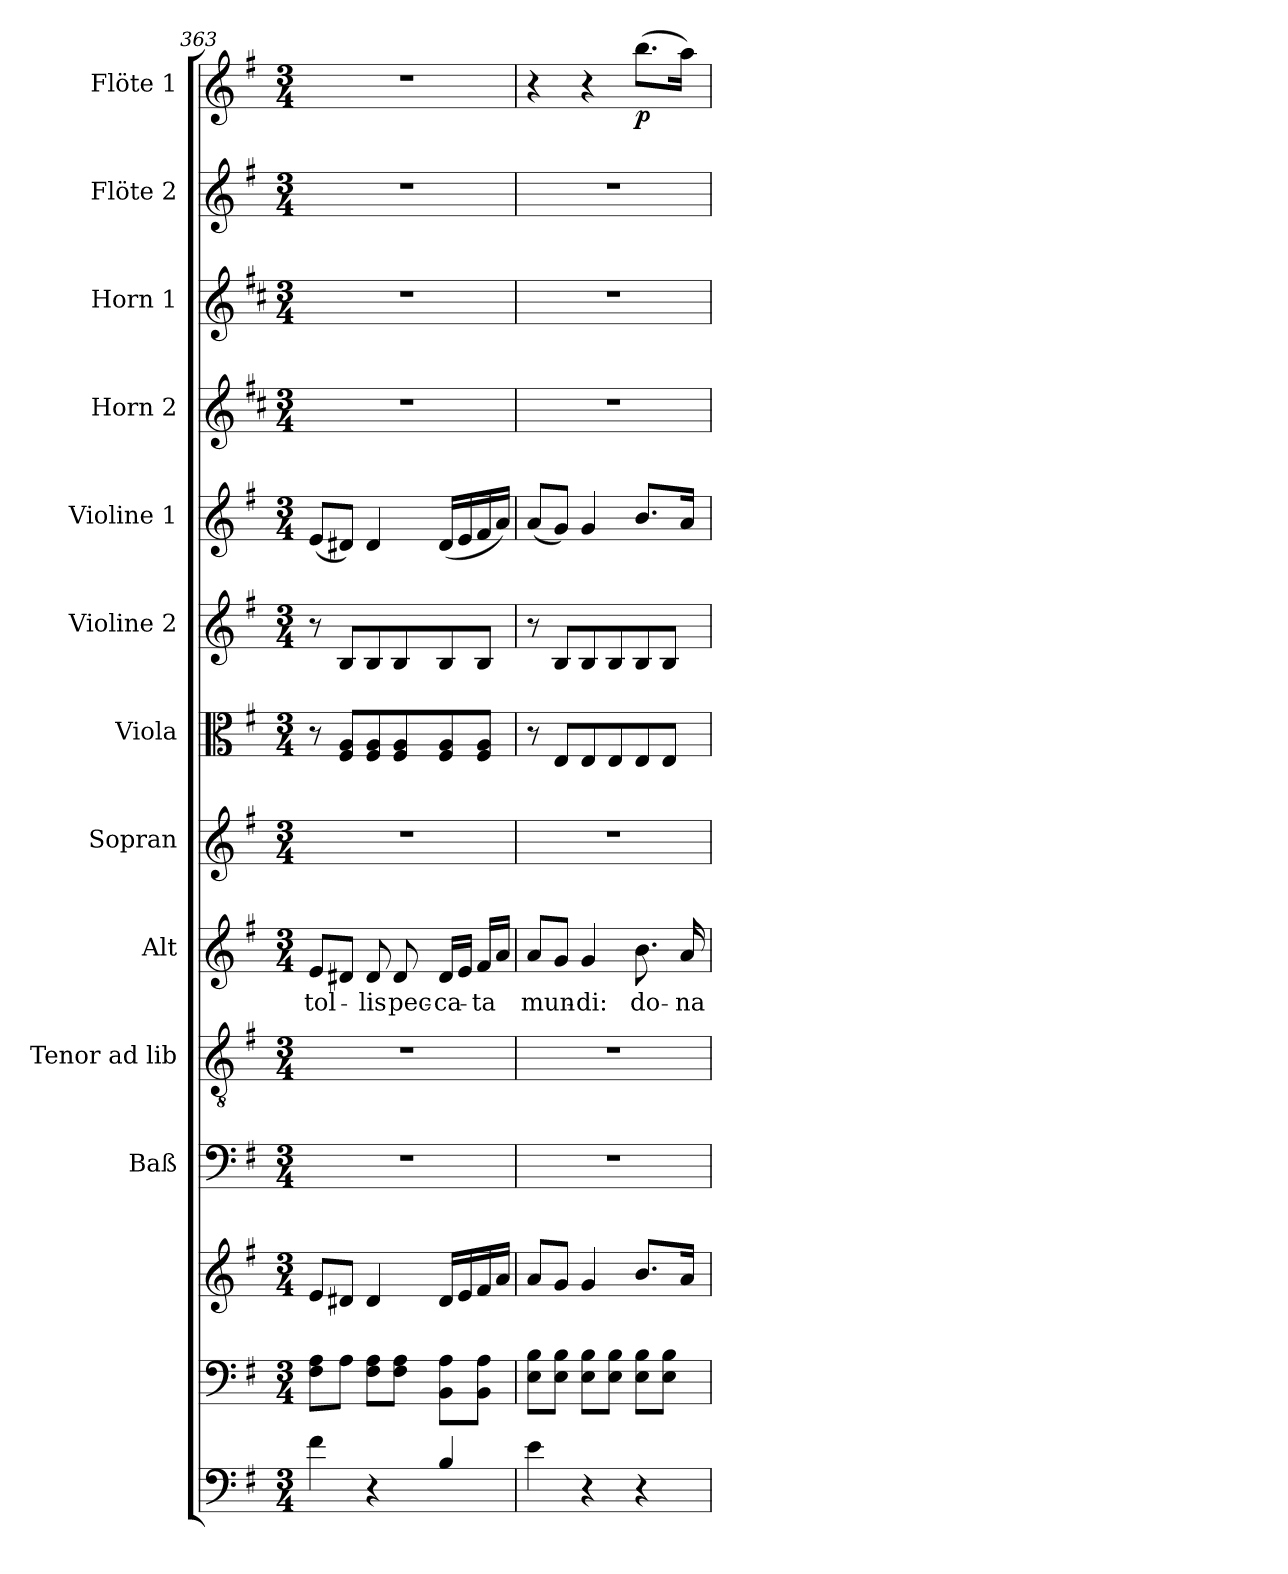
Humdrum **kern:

**kern	**kern	**kern	**kern	**kern	**kern	**text	**kern	**kern	**kern	**kern	**kern	**kern	**kern	**kern	**dynam
*part13	*part12	*part12	*part11	*part10	*part9	*part9	*part8	*part7	*part6	*part5	*part4	*part3	*part2	*part1	*part1
*staff14	*staff13	*staff12	*staff11	*staff10	*staff9	*staff9	*staff8	*staff7	*staff6	*staff5	*staff4	*staff3	*staff2	*staff1	*staff1
*	*	*	*I"Baß	*I"Tenor ad lib	*I"Alt	*	*I"Sopran	*I"Viola	*I"Violine 2	*I"Violine 1	*I"Horn 2	*I"Horn 1	*I"Flöte 2	*I"Flöte 1	*
*	*	*	*I'Baß	*I'Ten	*I'Alt	*	*I'Sop	*I'Vla.	*I'Vln. 2	*I'Vln. 1	*I'Hrn. 2	*I'Hrn. 1	*I'Fl. 2	*I'Fl. 1	*
*clefF4	*clefF4	*clefG2	*clefF4	*clefGv2	*clefG2	*	*clefG2	*clefC3	*clefG2	*clefG2	*clefG2	*clefG2	*clefG2	*clefG2	*
*ITrd7c12	*	*	*	*	*	*	*	*	*	*	*ITrd4c7	*ITrd4c7	*	*	*
*k[f#]	*k[f#]	*k[f#]	*k[f#]	*k[f#]	*k[f#]	*	*k[f#]	*k[f#]	*k[f#]	*k[f#]	*k[f#]	*k[f#]	*k[f#]	*k[f#]	*
*G:	*G:	*G:	*G:	*G:	*G:	*	*G:	*G:	*G:	*G:	*G:	*G:	*G:	*G:	*
*M3/4	*M3/4	*M3/4	*M3/4	*M3/4	*M3/4	*	*M3/4	*M3/4	*M3/4	*M3/4	*M3/4	*M3/4	*M3/4	*M3/4	*
=363	=363	=363	=363	=363	=363	=363	=363	=363	=363	=363	=363	=363	=363	=363	=363
!	!	!	!	!	!	!LO:LY:b	!	!	!	!	!	!	!	!	!
4F#\	8F#\ 8A\L	8e/L	2.r	2.r	8e/L	tol-	2.r	8r	8r	(<8e/L	2.r	2.r	2.r	2.r	.
.	8A\J	8d#X/J	.	.	8d#X/J	.	.	8F#/ 8A/L	8B/L	8d#X/J)	.	.	.	.	.
!	!	!	!	!	!	!LO:LY:b	!	!	!	!	!	!	!	!	!
4r	8F#\ 8A\L	4d#/	.	.	8d#/	-lis	.	8F#/ 8A/	8B/	4d#/	.	.	.	.	.
!	!	!	!	!	!	!LO:LY:b	!	!	!	!	!	!	!	!	!
.	8F#\ 8A\J	.	.	.	8d#/	pec-	.	8F#/ 8A/	8B/	.	.	.	.	.	.
!	!	!	!	!	!	!LO:LY:b	!	!	!	!	!	!	!	!	!
4BB/	8BB\ 8A\L	16d#/LL	.	.	16d#/LL	-ca-	.	8F#/ 8A/	8B/	(<16d#/LL	.	.	.	.	.
.	.	16e/	.	.	16e/JJ	.	.	.	.	16e/	.	.	.	.	.
!	!	!	!	!	!	!LO:LY:b	!	!	!	!	!	!	!	!	!
.	8BB\ 8A\J	16f#/	.	.	16f#/LL	-ta	.	8F#/ 8A/J	8B/J	16f#/	.	.	.	.	.
.	.	16a/JJ	.	.	16a/JJ	.	.	.	.	16a/JJ)	.	.	.	.	.
=364	=364	=364	=364	=364	=364	=364	=364	=364	=364	=364	=364	=364	=364	=364	=364
!	!	!	!	!	!	!LO:LY:b	!	!	!	!	!	!	!	!	!
4E\	8E\ 8B\L	8a/L	2.r	2.r	8a/L	mun-	2.r	8r	8r	(<8a/L	2.r	2.r	2.r	4r	.
.	8E\ 8B\J	8g/J	.	.	8g/J	.	.	8E/L	8B/L	8g/J)	.	.	.	.	.
!	!	!	!	!	!	!LO:LY:b	!	!	!	!	!	!	!	!	!
4r	8E\ 8B\L	4g/	.	.	4g/	-di:	.	8E/	8B/	4g/	.	.	.	4r	.
.	8E\ 8B\J	.	.	.	.	.	.	8E/	8B/	.	.	.	.	.	.
!	!	!	!	!	!	!LO:LY:b	!	!	!	!	!	!	!	!	!LO:DY:b
4r	8E\ 8B\L	8.b/L	.	.	8.b\	do-	.	8E/	8B/	8.b/L	.	.	.	(>8.bb\L	p
.	8E\ 8B\J	.	.	.	.	.	.	8E/J	8B/J	.	.	.	.	.	.
!	!	!	!	!	!	!LO:LY:b	!	!	!	!	!	!	!	!	!
.	.	16a/Jk	.	.	16a/	-na	.	.	.	16a/Jk	.	.	.	16aa\Jk)	.
=	=	=	=	=	=	=	=	=	=	=	=	=	=	=	=
*-	*-	*-	*-	*-	*-	*-	*-	*-	*-	*-	*-	*-	*-	*-	*-
